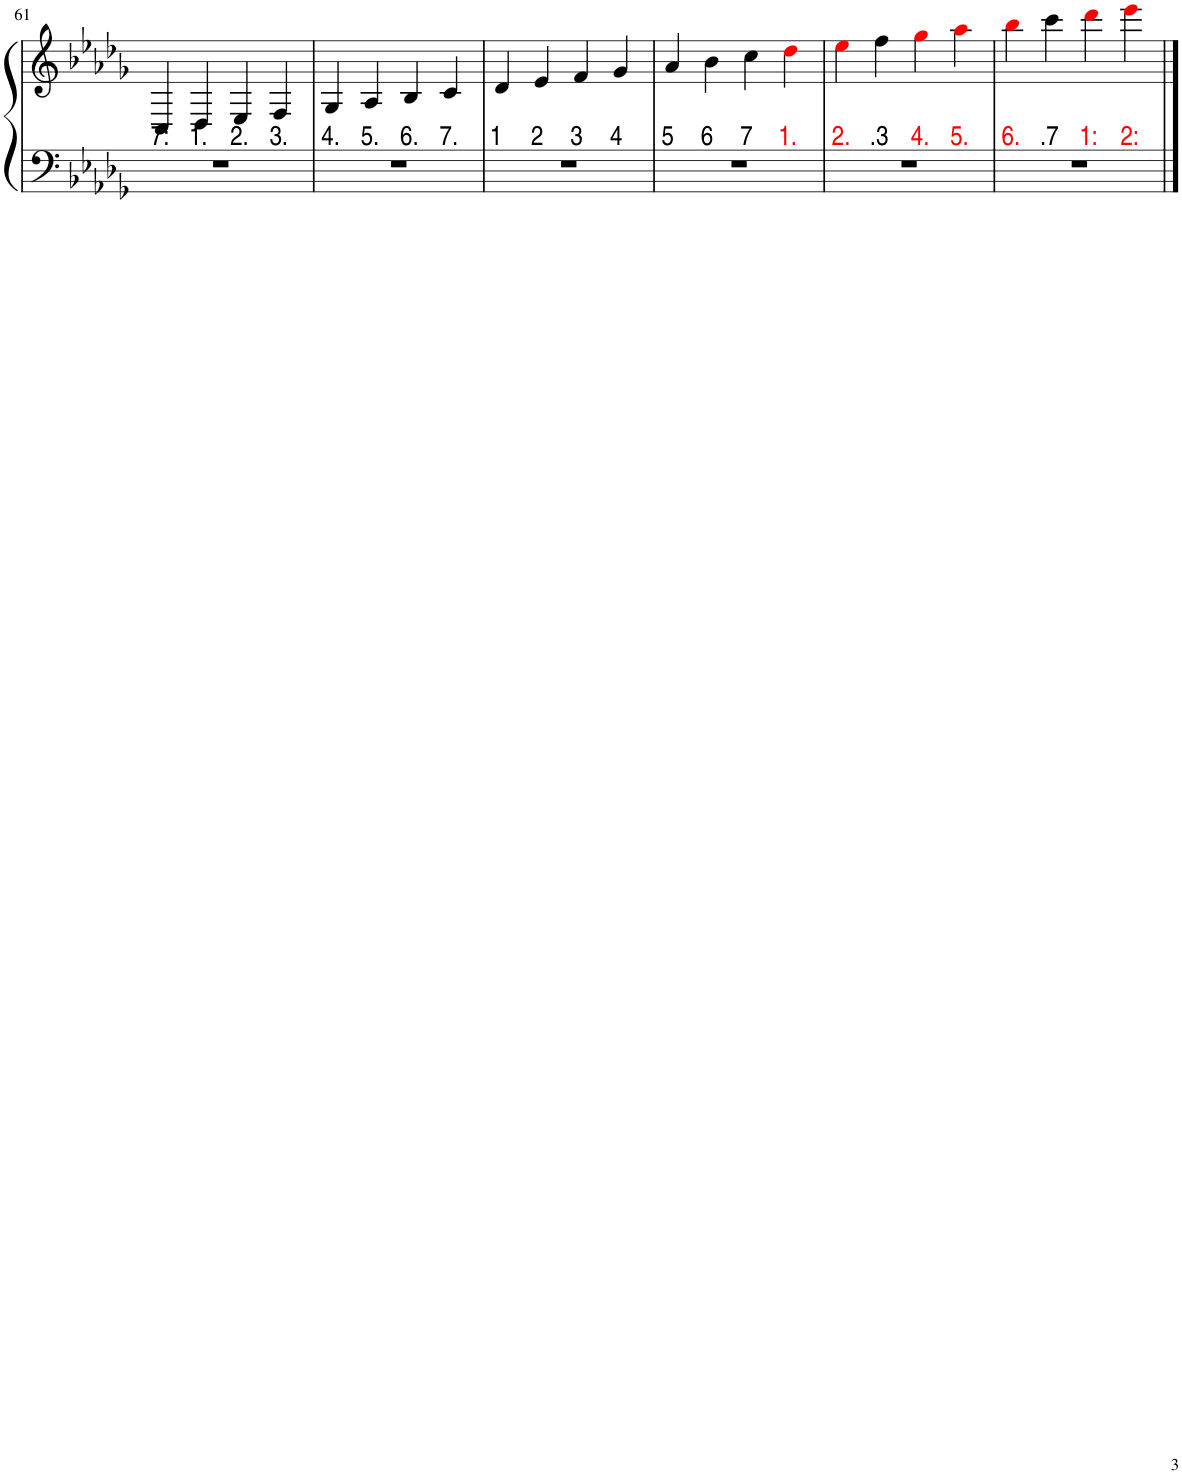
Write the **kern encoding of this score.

**kern	**kern
*part1	*part1
*staff2	*staff1
*I"鋼琴	*
!!LO:PB:g=z
*clefF4	*clefG2
*k[b-e-a-d-g-]	*k[b-e-a-d-g-]
*M4/4	*M4/4
=61	=61
!	!LO:TX:b:t=7&colon;
1r	4C/
!	!LO:TX:b:t=1.
.	4D-/
!	!LO:TX:b:t=2.
.	4E-/
!	!LO:TX:b:t=3.
.	4F/
=62	=62
!	!LO:TX:b:t=4.
1r	4G-/
!	!LO:TX:b:t=5.
.	4A-/
!	!LO:TX:b:t=6.
.	4B-/
!	!LO:TX:b:t=7.
.	4c/
=63	=63
!	!LO:TX:b:t=1
1r	4d-/
!	!LO:TX:b:t=2
.	4e-/
!	!LO:TX:b:t=3
.	4f/
!	!LO:TX:b:t=4
.	4g-/
=64	=64
!	!LO:TX:b:t=5
1r	4a-/
!	!LO:TX:b:t=6
.	4b-\
!	!LO:TX:b:t=7
.	4cc\
!	!LO:TX:b:color=#FF0000:t=1.
.	4dd-i\
=65	=65
!	!LO:TX:b:color=#FF0000:t=2.
1r	4ee-i\
!	!LO:TX:b:t=.3
.	4ff\
!	!LO:TX:b:color=#FF0000:t=4.
.	4gg-i\
!	!LO:TX:b:color=#FF0000:t=5.
.	4aa-i\
=66	=66
!	!LO:TX:b:color=#FF0000:t=6.
1r	4bb-i\
!	!LO:TX:b:t=.7
.	4ccc\
!	!LO:TX:b:color=#FF0000:t=1&colon;
.	4ddd-i\
!	!LO:TX:b:color=#FF0000:t=2&colon;
.	4eee-i\
==	==
*-	*-
